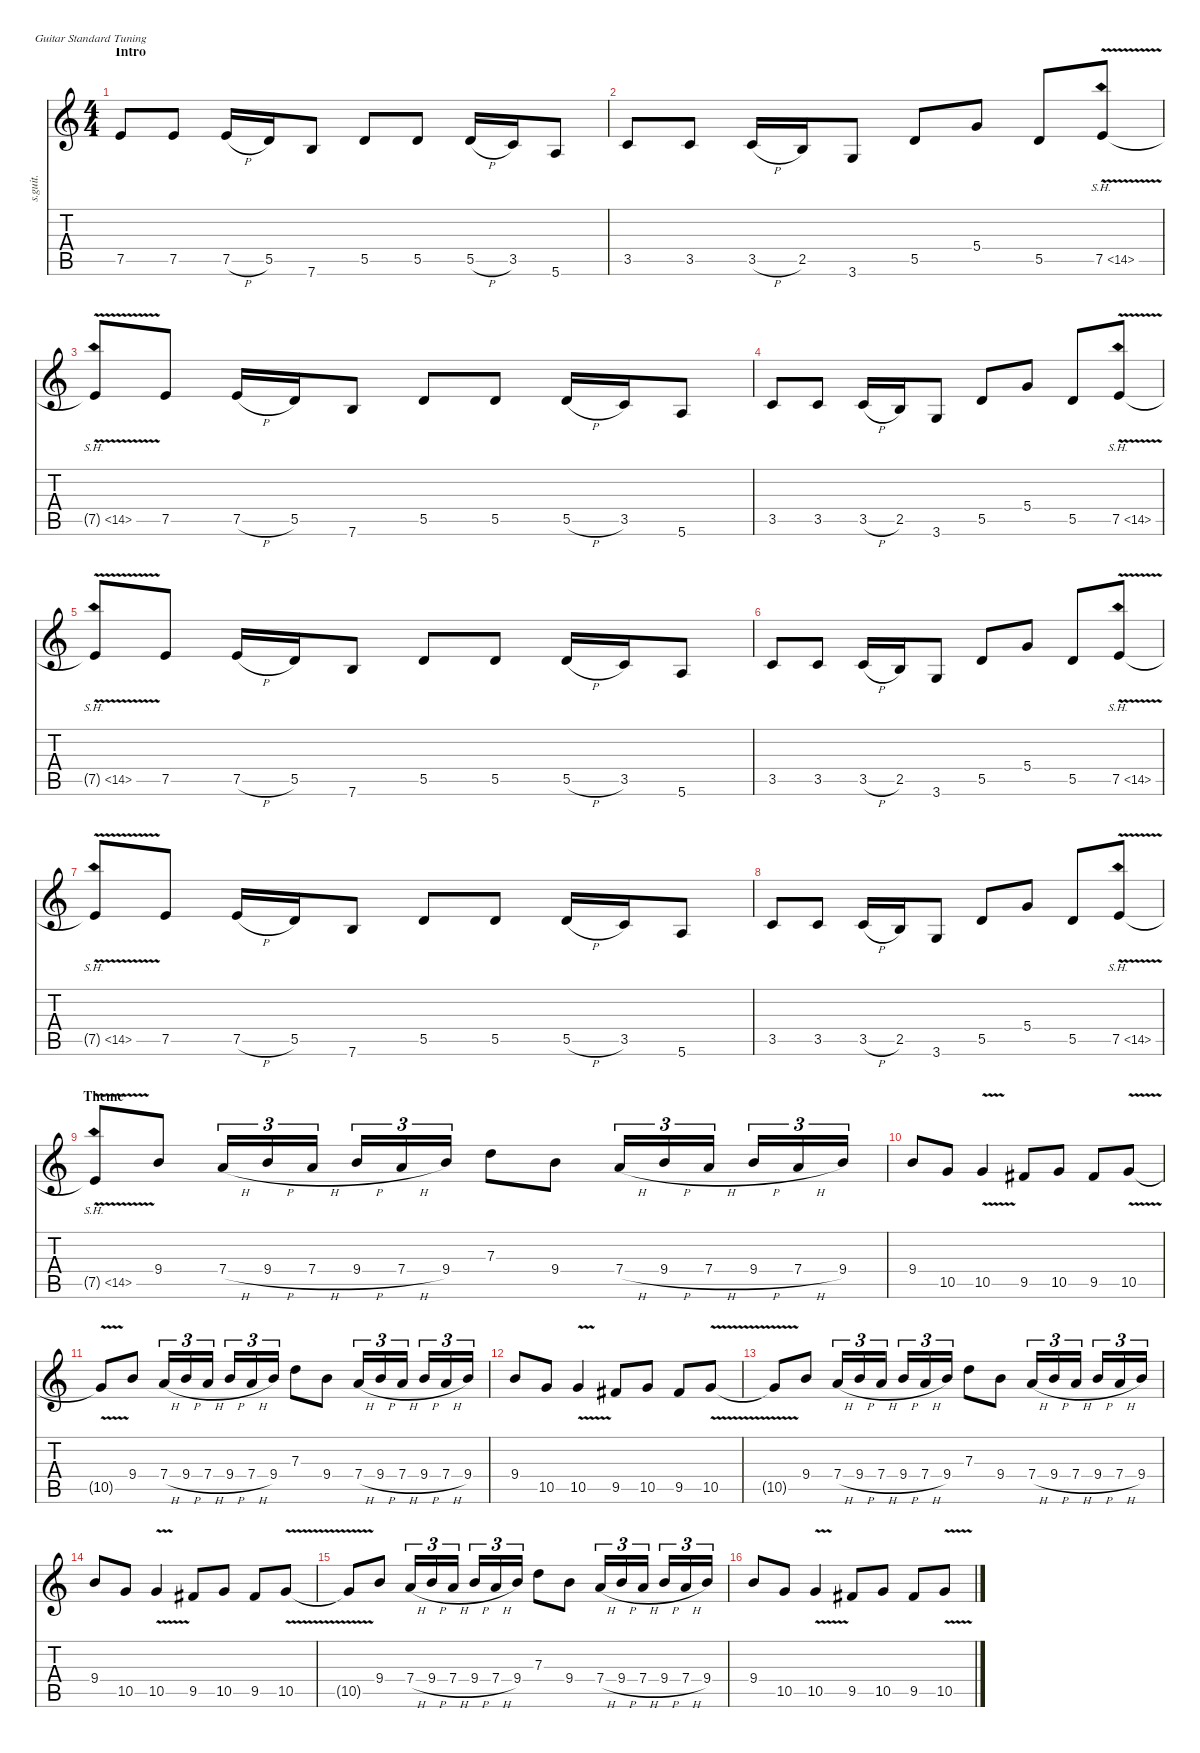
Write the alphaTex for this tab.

\defaultSystemsLayout 4
\hideDynamics
\bracketExtendMode nobrackets
\track ("Adrian Smith" "s.guit.") {instrument distortionguitar}
\staff {score tabs}
\tuning (E4 B3 G3 D3 A2 E2)
\ts (4 4)
\beaming (8 2 2 2 2)
\section ("" "Intro")
\tempo (162 hide)
\clef g2
\ks c
7.5.8{dy f instrument distortionguitar} 7.5.8 7.5{h}.16 5.5.16 7.6.8 5.5.8 5.5.8 5.5{h}.16 3.5.16 5.6.8 |
3.5.8 3.5.8 3.5{h}.16 2.5.16 3.6.8 5.5.8 5.4.8 5.5.8 7.5{sh 7 v}.8 |
7.5{sh 7 v t}.8 7.5.8 7.5{h}.16 5.5.16 7.6.8 5.5.8 5.5.8 5.5{h}.16 3.5.16 5.6.8 |
3.5.8 3.5.8 3.5{h}.16 2.5.16 3.6.8 5.5.8 5.4.8 5.5.8 7.5{sh 7 v}.8 |
7.5{sh 7 v t}.8 7.5.8 7.5{h}.16 5.5.16 7.6.8 5.5.8 5.5.8 5.5{h}.16 3.5.16 5.6.8 |
3.5.8 3.5.8 3.5{h}.16 2.5.16 3.6.8 5.5.8 5.4.8 5.5.8 7.5{sh 7 v}.8 |
7.5{sh 7 v t}.8 7.5.8 7.5{h}.16 5.5.16 7.6.8 5.5.8 5.5.8 5.5{h}.16 3.5.16 5.6.8 |
3.5.8 3.5.8 3.5{h}.16 2.5.16 3.6.8 5.5.8 5.4.8 5.5.8 7.5{sh 7 v}.8 |
\section ("" "Theme")
7.5{sh 7 v t}.8 9.4.8 7.4{h}.16{tu (3 2)} 9.4{h}.16{tu (3 2)} 7.4{h}.16{tu (3 2)} 9.4{h}.16{tu (3 2)} 7.4{h}.16{tu (3 2)} 9.4.16{tu (3 2)} 7.3.8 9.4.8 7.4{h}.16{tu (3 2)} 9.4{h}.16{tu (3 2)} 7.4{h}.16{tu (3 2)} 9.4{h}.16{tu (3 2)} 7.4{h}.16{tu (3 2)} 9.4.16{tu (3 2)} |
9.4.8 10.5.8 10.5{v}.4 9.5{acc #}.8 10.5.8 9.5{acc #}.8 10.5{v}.8 |
10.5{v t}.8 9.4.8 7.4{h}.16{tu (3 2)} 9.4{h}.16{tu (3 2)} 7.4{h}.16{tu (3 2)} 9.4{h}.16{tu (3 2)} 7.4{h}.16{tu (3 2)} 9.4.16{tu (3 2)} 7.3.8 9.4.8 7.4{h}.16{tu (3 2)} 9.4{h}.16{tu (3 2)} 7.4{h}.16{tu (3 2)} 9.4{h}.16{tu (3 2)} 7.4{h}.16{tu (3 2)} 9.4.16{tu (3 2)} |
9.4.8 10.5.8 10.5{v}.4 9.5{acc #}.8 10.5.8 9.5{acc #}.8 10.5{v}.8 |
10.5{v t}.8 9.4.8 7.4{h}.16{tu (3 2)} 9.4{h}.16{tu (3 2)} 7.4{h}.16{tu (3 2)} 9.4{h}.16{tu (3 2)} 7.4{h}.16{tu (3 2)} 9.4.16{tu (3 2)} 7.3.8 9.4.8 7.4{h}.16{tu (3 2)} 9.4{h}.16{tu (3 2)} 7.4{h}.16{tu (3 2)} 9.4{h}.16{tu (3 2)} 7.4{h}.16{tu (3 2)} 9.4.16{tu (3 2)} |
9.4.8 10.5.8 10.5{v}.4 9.5{acc #}.8 10.5.8 9.5{acc #}.8 10.5{v}.8 |
10.5{v t}.8 9.4.8 7.4{h}.16{tu (3 2)} 9.4{h}.16{tu (3 2)} 7.4{h}.16{tu (3 2)} 9.4{h}.16{tu (3 2)} 7.4{h}.16{tu (3 2)} 9.4.16{tu (3 2)} 7.3.8 9.4.8 7.4{h}.16{tu (3 2)} 9.4{h}.16{tu (3 2)} 7.4{h}.16{tu (3 2)} 9.4{h}.16{tu (3 2)} 7.4{h}.16{tu (3 2)} 9.4.16{tu (3 2)} |
9.4.8 10.5.8 10.5{v}.4 9.5{acc #}.8 10.5.8 9.5{acc #}.8 10.5{v}.8
